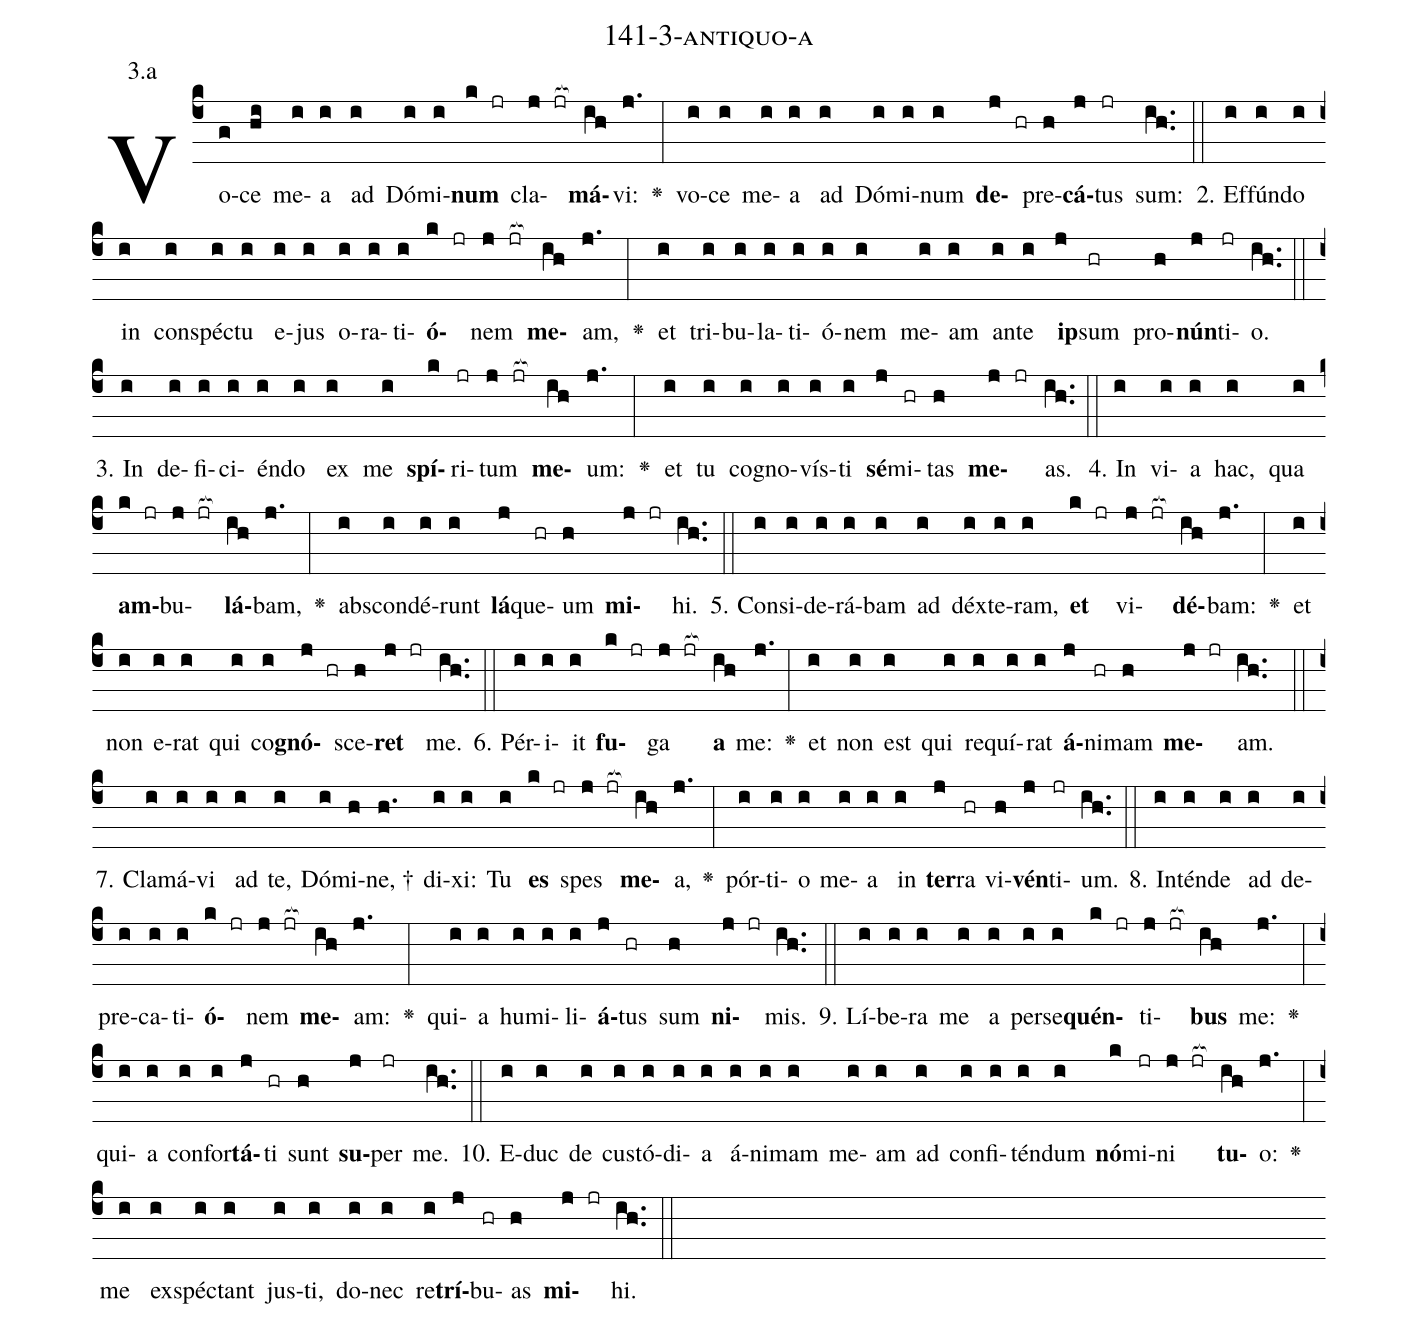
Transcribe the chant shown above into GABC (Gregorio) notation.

name: 141-3-antiquo-a;
annotation: 3.a;
%%
(c4)Vo(g)ce(hi) me(i)a(i) ad(i) Dó(i)mi(i)<b>num</b>(k jr) cla(j jr[ocb:1{])<b>má</b>(ih[ocb:0}])vi:(j.) <v>\greheightstar</v>(:) vo(i)ce(i) me(i)a(i) ad(i) Dó(i)mi(i)num(i) <b>de</b>(j hr)pre(h)<b>cá</b>(j)tus(jr) sum:(ih..) (::)
2. Ef(i)fún(i)do(i) in(i) con(i)spéc(i)tu(i) e(i)jus(i) o(i)ra(i)ti(i)<b>ó</b>(k jr)nem(j jr[ocb:1{]) <b>me</b>(ih[ocb:0}])am,(j.) <v>\greheightstar</v>(:) et(i) tri(i)bu(i)la(i)ti(i)ó(i)nem(i) me(i)am(i) an(i)te(i) <b>ip</b>(j)sum(hr) pro(h)<b>nún</b>(j)ti(jr)o.(ih..) (::)
3. In(i) de(i)fi(i)ci(i)én(i)do(i) ex(i) me(i) <b>spí</b>(k)ri(jr)tum(j jr[ocb:1{]) <b>me</b>(ih[ocb:0}])um:(j.) <v>\greheightstar</v>(:) et(i) tu(i) co(i)gno(i)vís(i)ti(i) <b>sé</b>(j)mi(hr)tas(h) <b>me</b>(j jr)as.(ih..) (::)
4. In(i) vi(i)a(i) hac,(i) qua(i) <b>am</b>(k jr)bu(j jr[ocb:1{])<b>lá</b>(ih[ocb:0}])bam,(j.) <v>\greheightstar</v>(:) abs(i)con(i)dé(i)runt(i) <b>lá</b>(j)que(hr)um(h) <b>mi</b>(j jr)hi.(ih..) (::)
5. Con(i)si(i)de(i)rá(i)bam(i) ad(i) déx(i)te(i)ram,(i) <b>et</b>(k jr) vi(j jr[ocb:1{])<b>dé</b>(ih[ocb:0}])bam:(j.) <v>\greheightstar</v>(:) et(i) non(i) e(i)rat(i) qui(i) co(i)<b>gnó</b>(j hr)sce(h)<b>ret</b>(j jr) me.(ih..) (::)
6. Pér(i)i(i)it(i) <b>fu</b>(k jr)ga(j jr[ocb:1{]) <b>a</b>(ih[ocb:0}]) me:(j.) <v>\greheightstar</v>(:) et(i) non(i) est(i) qui(i) re(i)quí(i)rat(i) <b>á</b>(j)ni(hr)mam(h) <b>me</b>(j jr)am.(ih..) (::)
7. Cla(i)má(i)vi(i) ad(i) te,(i) Dó(i)mi(h)ne, †(h.) di(i)xi:(i) Tu(i) <b>es</b>(k jr) spes(j jr[ocb:1{]) <b>me</b>(ih[ocb:0}])a,(j.) <v>\greheightstar</v>(:) pór(i)ti(i)o(i) me(i)a(i) in(i) <b>ter</b>(j)ra(hr) vi(h)<b>vén</b>(j)ti(jr)um.(ih..) (::)
8. In(i)tén(i)de(i) ad(i) de(i)pre(i)ca(i)ti(i)<b>ó</b>(k jr)nem(j jr[ocb:1{]) <b>me</b>(ih[ocb:0}])am:(j.) <v>\greheightstar</v>(:) qui(i)a(i) hu(i)mi(i)li(i)<b>á</b>(j)tus(hr) sum(h) <b>ni</b>(j jr)mis.(ih..) (::)
9. Lí(i)be(i)ra(i) me(i) a(i) per(i)se(i)<b>quén</b>(k jr)ti(j jr[ocb:1{])<b>bus</b>(ih[ocb:0}]) me:(j.) <v>\greheightstar</v>(:) qui(i)a(i) con(i)for(i)<b>tá</b>(j)ti(hr) sunt(h) <b>su</b>(j)per(jr) me.(ih..) (::)
10. E(i)duc(i) de(i) cus(i)tó(i)di(i)a(i) á(i)ni(i)mam(i) me(i)am(i) ad(i) con(i)fi(i)tén(i)dum(i) <b>nó</b>(k)mi(jr)ni(j jr[ocb:1{]) <b>tu</b>(ih[ocb:0}])o:(j.) <v>\greheightstar</v>(:) me(i) ex(i)spéc(i)tant(i) jus(i)ti,(i) do(i)nec(i) re(i)<b>trí</b>(j)bu(hr)as(h) <b>mi</b>(j jr)hi.(ih..) (::)
